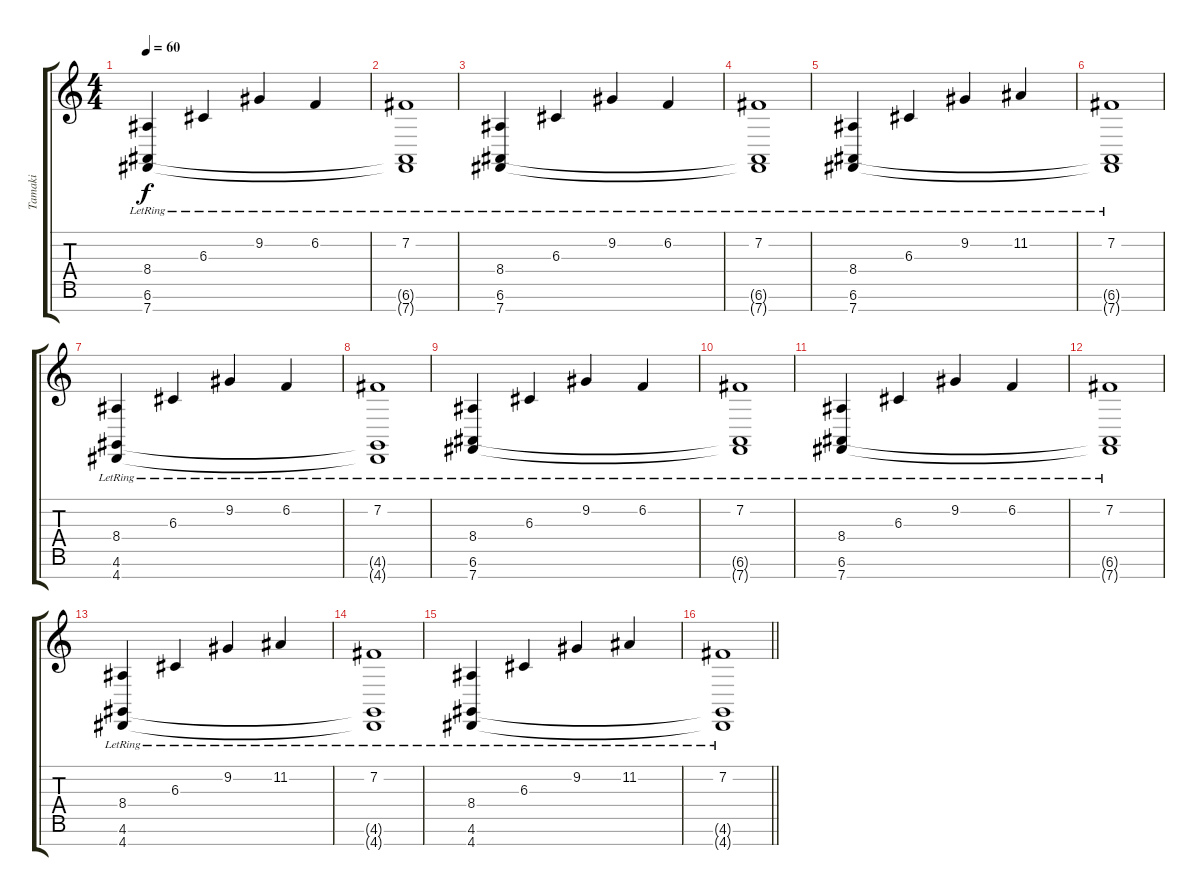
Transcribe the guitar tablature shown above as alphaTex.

\track ("Tamaki" "Tamaki") {instrument acousticgrandpiano}
\staff {score tabs}
\tuning (E4 B3 G3 D3 A2 E2 B1) {hide}
\ts (4 4)
\section ("" "")
\tempo 60
\clef g2
\ks c
(8.4{lr} 6.6{lr} 7.7{lr}).4{dy f} 6.3{lr}.4 9.2{lr}.4 6.2{lr}.4 |
(7.2{lr} 6.6{t} 7.7{t}).1 |
(8.4{lr} 6.6{lr} 7.7{lr}).4 6.3{lr}.4 9.2{lr}.4 6.2{lr}.4 |
(7.2{lr} 6.6{t} 7.7{t}).1 |
(8.4{lr} 6.6{lr} 7.7{lr}).4 6.3{lr}.4 9.2{lr}.4 11.2{lr}.4 |
(7.2{lr} 6.6{t} 7.7{t}).1 |
(8.4{lr} 4.6{lr} 4.7{lr}).4 6.3{lr}.4 9.2{lr}.4 6.2{lr}.4 |
(7.2{lr} 4.6{t} 4.7{t}).1 |
(8.4{lr} 6.6{lr} 7.7{lr}).4 6.3{lr}.4 9.2{lr}.4 6.2{lr}.4 |
(7.2{lr} 6.6{t} 7.7{t}).1 |
(8.4{lr} 6.6{lr} 7.7{lr}).4 6.3{lr}.4 9.2{lr}.4 6.2{lr}.4 |
(7.2{lr} 6.6{t} 7.7{t}).1 |
(8.4{lr} 4.6{lr} 4.7{lr}).4 6.3{lr}.4 9.2{lr}.4 11.2{lr}.4 |
(7.2{lr} 4.6{t} 4.7{t}).1 |
(8.4{lr} 4.6{lr} 4.7{lr}).4 6.3{lr}.4 9.2{lr}.4 11.2{lr}.4 |
\barLineRight lightlight
(7.2{lr} 4.6{t} 4.7{t}).1
